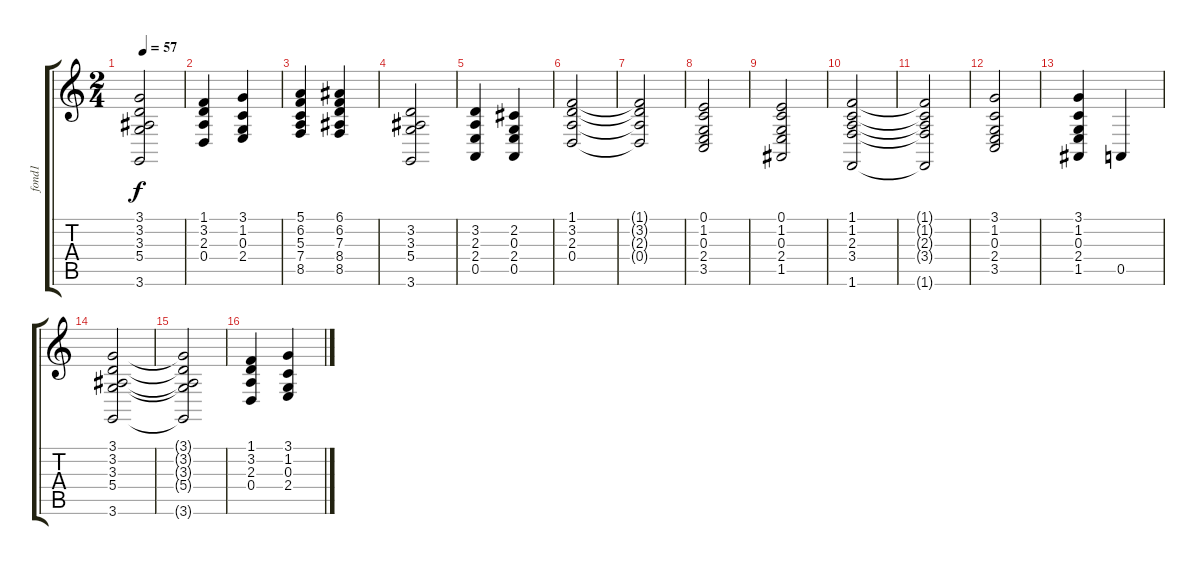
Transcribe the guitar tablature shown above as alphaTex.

\track ("fond1" "fond1") {instrument stringensemble2}
\staff {score tabs}
\tuning (E4 B3 G3 D3 A2 E2) {hide}
\ts (2 4)
\tempo 57
\clef g2
\ks c
(3.1{t} 3.2{t} 3.3{t} 5.4{t} 3.6{t}).2{dy f} |
(1.1 3.2 2.3 0.4).4 (3.1 1.2 0.3 2.4).4 |
(5.1 6.2 5.3 7.4 8.5).4 (6.1 6.2 7.3 8.4 8.5).4 |
(3.2 3.3 5.4 3.6).2 |
(3.2 2.3 2.4 0.5).4{volume 7} (2.2 0.3 2.4 0.5).4 |
(1.1 3.2 2.3 0.4).2{volume 9} |
(1.1{t} 3.2{t} 2.3{t} 0.4{t}).2 |
(0.1 1.2 0.3 2.4 3.5).2 |
(0.1 1.2 0.3 2.4 1.5).2 |
(1.1 1.2 2.3 3.4 1.6).2 |
(1.1{t} 1.2{t} 2.3{t} 3.4{t} 1.6{t}).2 |
(3.1 1.2 0.3 2.4 3.5).2 |
(3.1 1.2 0.3 2.4 1.5).4 0.5.4 |
(3.1 3.2 3.3 5.4 3.6).2 |
(3.1{t} 3.2{t} 3.3{t} 5.4{t} 3.6{t}).2 |
(1.1 3.2 2.3 0.4).4 (3.1 1.2 0.3 2.4).4
